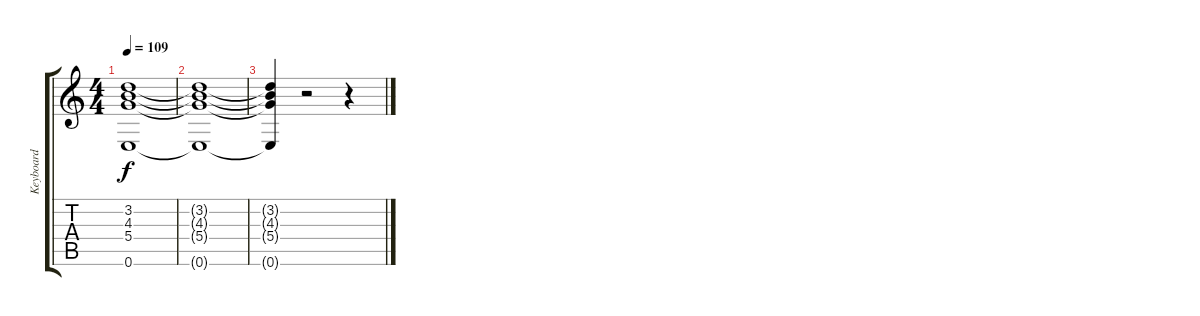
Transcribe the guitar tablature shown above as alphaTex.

\track ("Keyboard" "Keyboard") {instrument acousticguitarnylon}
\staff {score tabs}
\tuning (E4 B3 G3 D3 A2 E2) {hide}
\ts (4 4)
\tempo 109
\clef g2
\ks c
(3.2{t} 4.3{t} 5.4{t} 0.6{t}).1{dy f} |
(3.2{t} 4.3{t} 5.4{t} 0.6{t}).1 |
(3.2{t} 4.3{t} 5.4{t} 0.6{t}).4 r.2 r.4
